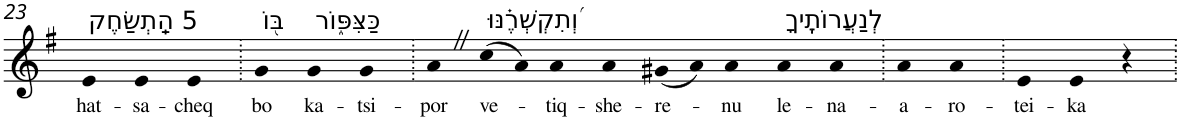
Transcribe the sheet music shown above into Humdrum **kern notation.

**kern	**text
*part1	*part1
*staff1	*staff1
*I"Piano	*
*I'Pno	*
!!LO:PB:g=z
*clefG2	*
*k[f#]	*
*G:	*
=23	=23
!LO:TX:a:t=5 הַֽתְשַׂחֶק	!
!	!LO:LY:b
4e	hat-
!	!LO:LY:b
4e	-sa-
!	!LO:LY:b
4e	-cheq
=24.	=24.
!LO:TX:a:t=בּ֭וֹ	!
!	!LO:LY:b
4g	bo
!LO:TX:a:t=כַּצִּפּ֑וֹר	!
!	!LO:LY:b
4g	ka-
!	!LO:LY:b
4g	-tsi-
=25.	=25.
!	!LO:LY:b
4aZ	-por
!LO:TX:a:t=וְ֝תִקְשְׁרֶ֗נּוּ	!
!	!LO:LY:b
(8cc	ve-
8a)	.
!	!LO:LY:b
4a	-tiq-
!	!LO:LY:b
4a	-she-
!	!LO:LY:b
(8g#X	-re-
8a)	.
!	!LO:LY:b
4a	-nu
!LO:TX:a:t=לְנַעֲרוֹתֶֽיךָ	!
!	!LO:LY:b
4a	le-
!	!LO:LY:b
4a	-na-
=26.	=26.
!	!LO:LY:b
4a	-a-
!	!LO:LY:b
4a	-ro-
=27.	=27.
!	!LO:LY:b
4e	-tei-
!	!LO:LY:b
4e	-ka
4r	.
=.	=.
*-	*-
